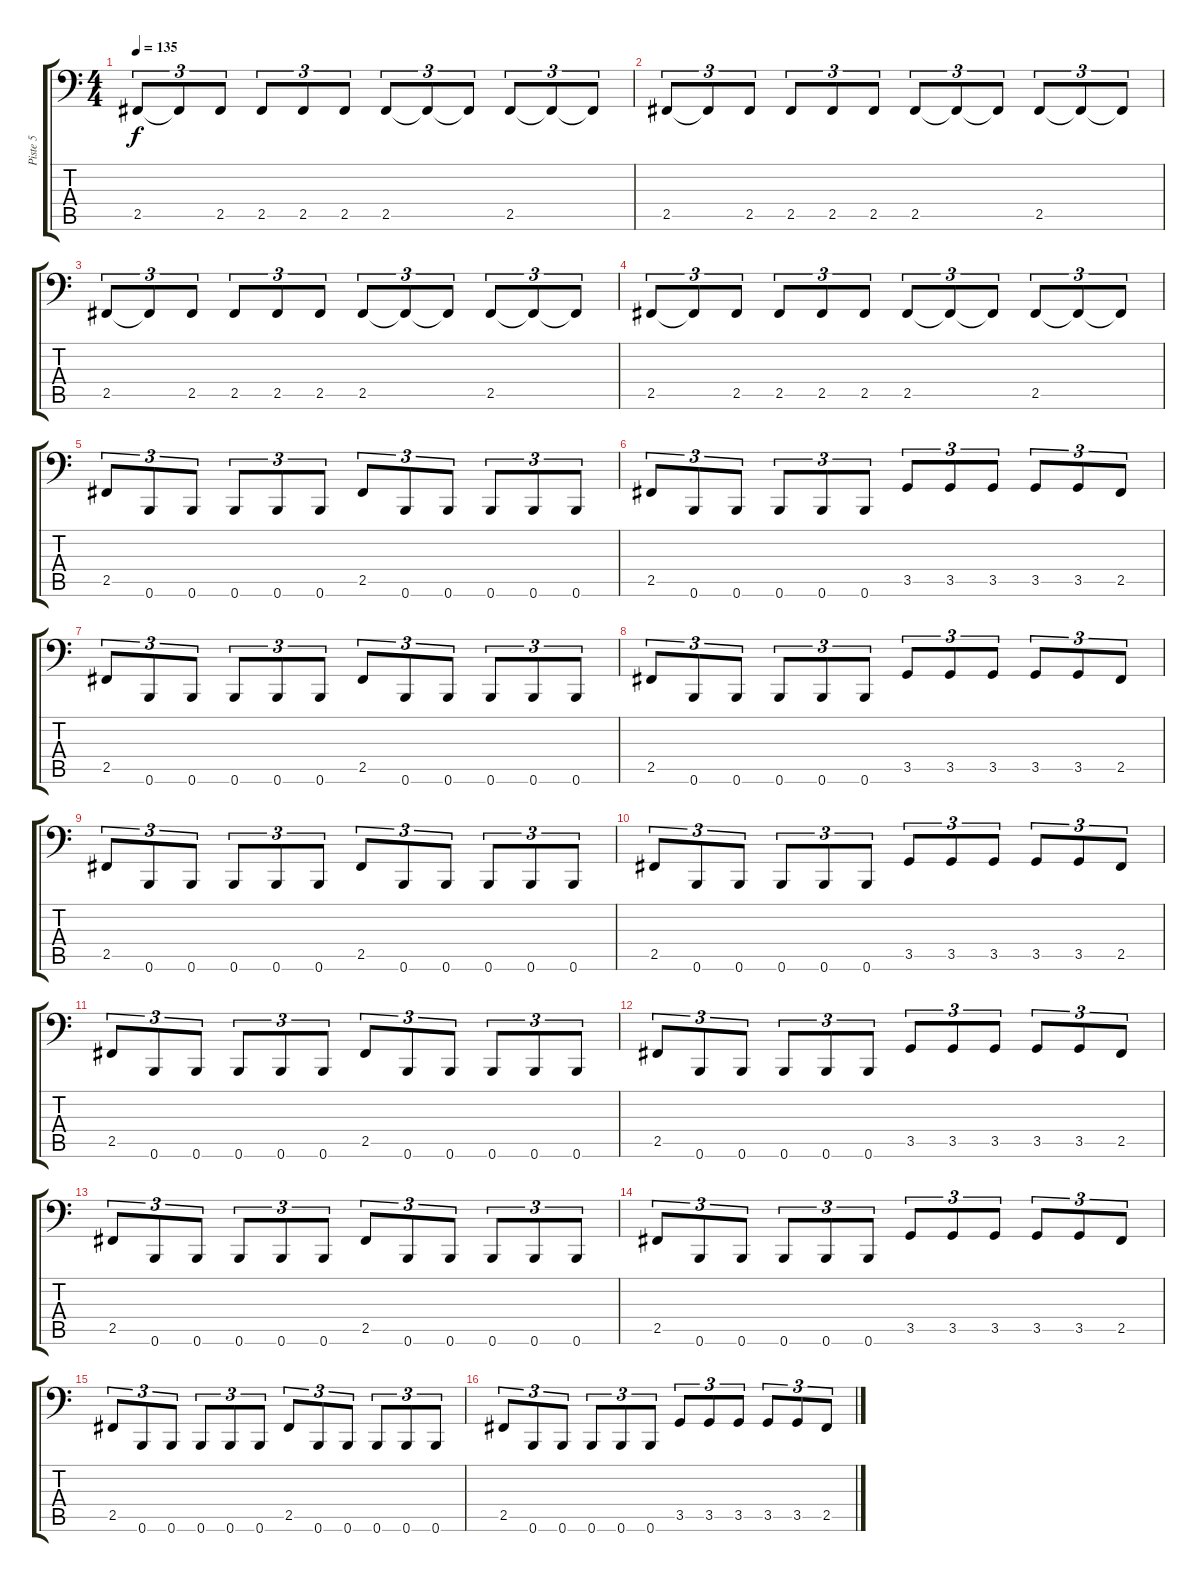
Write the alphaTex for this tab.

\track ("Piste 5" "Piste 5") {instrument electricbasspick}
\staff {score tabs}
\tuning (B2 Gb2 D2 A1 E1 B0) {hide}
\ts (4 4)
\tempo 135
\clef f4
\ks c
2.5.8{tu (3 2) dy f} 2.5{t}.8{tu (3 2)} 2.5.8{tu (3 2)} 2.5.8{tu (3 2)} 2.5.8{tu (3 2)} 2.5.8{tu (3 2)} 2.5.8{tu (3 2)} 2.5{t}.8{tu (3 2)} 2.5{t}.8{tu (3 2)} 2.5.8{tu (3 2)} 2.5{t}.8{tu (3 2)} 2.5{t}.8{tu (3 2)} |
2.5.8{tu (3 2)} 2.5{t}.8{tu (3 2)} 2.5.8{tu (3 2)} 2.5.8{tu (3 2)} 2.5.8{tu (3 2)} 2.5.8{tu (3 2)} 2.5.8{tu (3 2)} 2.5{t}.8{tu (3 2)} 2.5{t}.8{tu (3 2)} 2.5.8{tu (3 2)} 2.5{t}.8{tu (3 2)} 2.5{t}.8{tu (3 2)} |
2.5.8{tu (3 2)} 2.5{t}.8{tu (3 2)} 2.5.8{tu (3 2)} 2.5.8{tu (3 2)} 2.5.8{tu (3 2)} 2.5.8{tu (3 2)} 2.5.8{tu (3 2)} 2.5{t}.8{tu (3 2)} 2.5{t}.8{tu (3 2)} 2.5.8{tu (3 2)} 2.5{t}.8{tu (3 2)} 2.5{t}.8{tu (3 2)} |
2.5.8{tu (3 2)} 2.5{t}.8{tu (3 2)} 2.5.8{tu (3 2)} 2.5.8{tu (3 2)} 2.5.8{tu (3 2)} 2.5.8{tu (3 2)} 2.5.8{tu (3 2)} 2.5{t}.8{tu (3 2)} 2.5{t}.8{tu (3 2)} 2.5.8{tu (3 2)} 2.5{t}.8{tu (3 2)} 2.5{t}.8{tu (3 2)} |
2.5.8{tu (3 2)} 0.6.8{tu (3 2)} 0.6.8{tu (3 2)} 0.6.8{tu (3 2)} 0.6.8{tu (3 2)} 0.6.8{tu (3 2)} 2.5.8{tu (3 2)} 0.6.8{tu (3 2)} 0.6.8{tu (3 2)} 0.6.8{tu (3 2)} 0.6.8{tu (3 2)} 0.6.8{tu (3 2)} |
2.5.8{tu (3 2)} 0.6.8{tu (3 2)} 0.6.8{tu (3 2)} 0.6.8{tu (3 2)} 0.6.8{tu (3 2)} 0.6.8{tu (3 2)} 3.5.8{tu (3 2)} 3.5.8{tu (3 2)} 3.5.8{tu (3 2)} 3.5.8{tu (3 2)} 3.5.8{tu (3 2)} 2.5.8{tu (3 2)} |
2.5.8{tu (3 2)} 0.6.8{tu (3 2)} 0.6.8{tu (3 2)} 0.6.8{tu (3 2)} 0.6.8{tu (3 2)} 0.6.8{tu (3 2)} 2.5.8{tu (3 2)} 0.6.8{tu (3 2)} 0.6.8{tu (3 2)} 0.6.8{tu (3 2)} 0.6.8{tu (3 2)} 0.6.8{tu (3 2)} |
2.5.8{tu (3 2)} 0.6.8{tu (3 2)} 0.6.8{tu (3 2)} 0.6.8{tu (3 2)} 0.6.8{tu (3 2)} 0.6.8{tu (3 2)} 3.5.8{tu (3 2)} 3.5.8{tu (3 2)} 3.5.8{tu (3 2)} 3.5.8{tu (3 2)} 3.5.8{tu (3 2)} 2.5.8{tu (3 2)} |
2.5.8{tu (3 2)} 0.6.8{tu (3 2)} 0.6.8{tu (3 2)} 0.6.8{tu (3 2)} 0.6.8{tu (3 2)} 0.6.8{tu (3 2)} 2.5.8{tu (3 2)} 0.6.8{tu (3 2)} 0.6.8{tu (3 2)} 0.6.8{tu (3 2)} 0.6.8{tu (3 2)} 0.6.8{tu (3 2)} |
2.5.8{tu (3 2)} 0.6.8{tu (3 2)} 0.6.8{tu (3 2)} 0.6.8{tu (3 2)} 0.6.8{tu (3 2)} 0.6.8{tu (3 2)} 3.5.8{tu (3 2)} 3.5.8{tu (3 2)} 3.5.8{tu (3 2)} 3.5.8{tu (3 2)} 3.5.8{tu (3 2)} 2.5.8{tu (3 2)} |
2.5.8{tu (3 2)} 0.6.8{tu (3 2)} 0.6.8{tu (3 2)} 0.6.8{tu (3 2)} 0.6.8{tu (3 2)} 0.6.8{tu (3 2)} 2.5.8{tu (3 2)} 0.6.8{tu (3 2)} 0.6.8{tu (3 2)} 0.6.8{tu (3 2)} 0.6.8{tu (3 2)} 0.6.8{tu (3 2)} |
2.5.8{tu (3 2)} 0.6.8{tu (3 2)} 0.6.8{tu (3 2)} 0.6.8{tu (3 2)} 0.6.8{tu (3 2)} 0.6.8{tu (3 2)} 3.5.8{tu (3 2)} 3.5.8{tu (3 2)} 3.5.8{tu (3 2)} 3.5.8{tu (3 2)} 3.5.8{tu (3 2)} 2.5.8{tu (3 2)} |
2.5.8{tu (3 2)} 0.6.8{tu (3 2)} 0.6.8{tu (3 2)} 0.6.8{tu (3 2)} 0.6.8{tu (3 2)} 0.6.8{tu (3 2)} 2.5.8{tu (3 2)} 0.6.8{tu (3 2)} 0.6.8{tu (3 2)} 0.6.8{tu (3 2)} 0.6.8{tu (3 2)} 0.6.8{tu (3 2)} |
2.5.8{tu (3 2)} 0.6.8{tu (3 2)} 0.6.8{tu (3 2)} 0.6.8{tu (3 2)} 0.6.8{tu (3 2)} 0.6.8{tu (3 2)} 3.5.8{tu (3 2)} 3.5.8{tu (3 2)} 3.5.8{tu (3 2)} 3.5.8{tu (3 2)} 3.5.8{tu (3 2)} 2.5.8{tu (3 2)} |
2.5.8{tu (3 2)} 0.6.8{tu (3 2)} 0.6.8{tu (3 2)} 0.6.8{tu (3 2)} 0.6.8{tu (3 2)} 0.6.8{tu (3 2)} 2.5.8{tu (3 2)} 0.6.8{tu (3 2)} 0.6.8{tu (3 2)} 0.6.8{tu (3 2)} 0.6.8{tu (3 2)} 0.6.8{tu (3 2)} |
2.5.8{tu (3 2)} 0.6.8{tu (3 2)} 0.6.8{tu (3 2)} 0.6.8{tu (3 2)} 0.6.8{tu (3 2)} 0.6.8{tu (3 2)} 3.5.8{tu (3 2)} 3.5.8{tu (3 2)} 3.5.8{tu (3 2)} 3.5.8{tu (3 2)} 3.5.8{tu (3 2)} 2.5.8{tu (3 2)}
